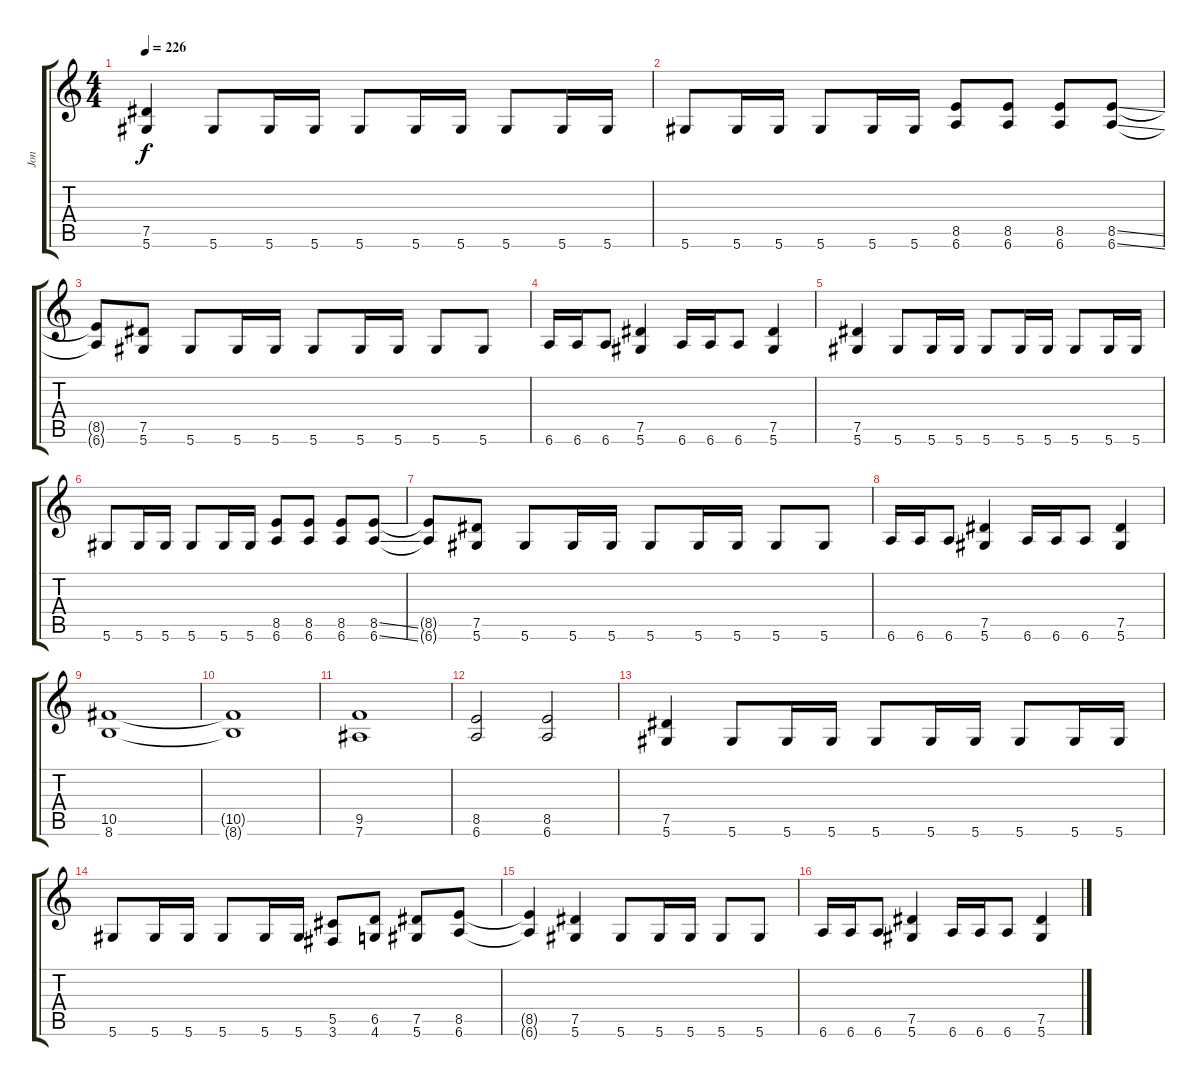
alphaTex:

\track ("Jon" "Jon") {instrument distortionguitar}
\staff {score tabs}
\tuning (Eb4 Bb3 Gb3 Db3 Ab2 Eb2) {hide}
\ts (4 4)
\tempo 226
\clef g2
\ks c
(7.5 5.6).4{dy f} 5.6.8 5.6.16 5.6.16 5.6.8 5.6.16 5.6.16 5.6.8 5.6.16 5.6.16 |
5.6.8 5.6.16 5.6.16 5.6.8 5.6.16 5.6.16 (8.5 6.6).8 (8.5 6.6).8 (8.5 6.6).8 (8.5{ss} 6.6{ss}).8 |
(8.5{t} 6.6{t}).8 (7.5 5.6).8 5.6.8 5.6.16 5.6.16 5.6.8 5.6.16 5.6.16 5.6.8 5.6.8 |
6.6.16 6.6.16 6.6.8 (7.5 5.6).4 6.6.16 6.6.16 6.6.8 (7.5 5.6).4 |
(7.5 5.6).4 5.6.8 5.6.16 5.6.16 5.6.8 5.6.16 5.6.16 5.6.8 5.6.16 5.6.16 |
5.6.8 5.6.16 5.6.16 5.6.8 5.6.16 5.6.16 (8.5 6.6).8 (8.5 6.6).8 (8.5 6.6).8 (8.5{ss} 6.6{ss}).8 |
(8.5{t} 6.6{t}).8 (7.5 5.6).8 5.6.8 5.6.16 5.6.16 5.6.8 5.6.16 5.6.16 5.6.8 5.6.8 |
6.6.16 6.6.16 6.6.8 (7.5 5.6).4 6.6.16 6.6.16 6.6.8 (7.5 5.6).4 |
(10.5 8.6).1 |
(10.5{t} 8.6{t}).1 |
(9.5 7.6).1 |
(8.5 6.6).2 (8.5 6.6).2 |
(7.5 5.6).4 5.6.8 5.6.16 5.6.16 5.6.8 5.6.16 5.6.16 5.6.8 5.6.16 5.6.16 |
5.6.8 5.6.16 5.6.16 5.6.8 5.6.16 5.6.16 (5.5 3.6).8 (6.5 4.6).8 (7.5 5.6).8 (8.5 6.6).8 |
(8.5{t} 6.6{t}).4 (7.5 5.6).4 5.6.8 5.6.16 5.6.16 5.6.8 5.6.8 |
6.6.16 6.6.16 6.6.8 (7.5 5.6).4 6.6.16 6.6.16 6.6.8 (7.5 5.6).4
